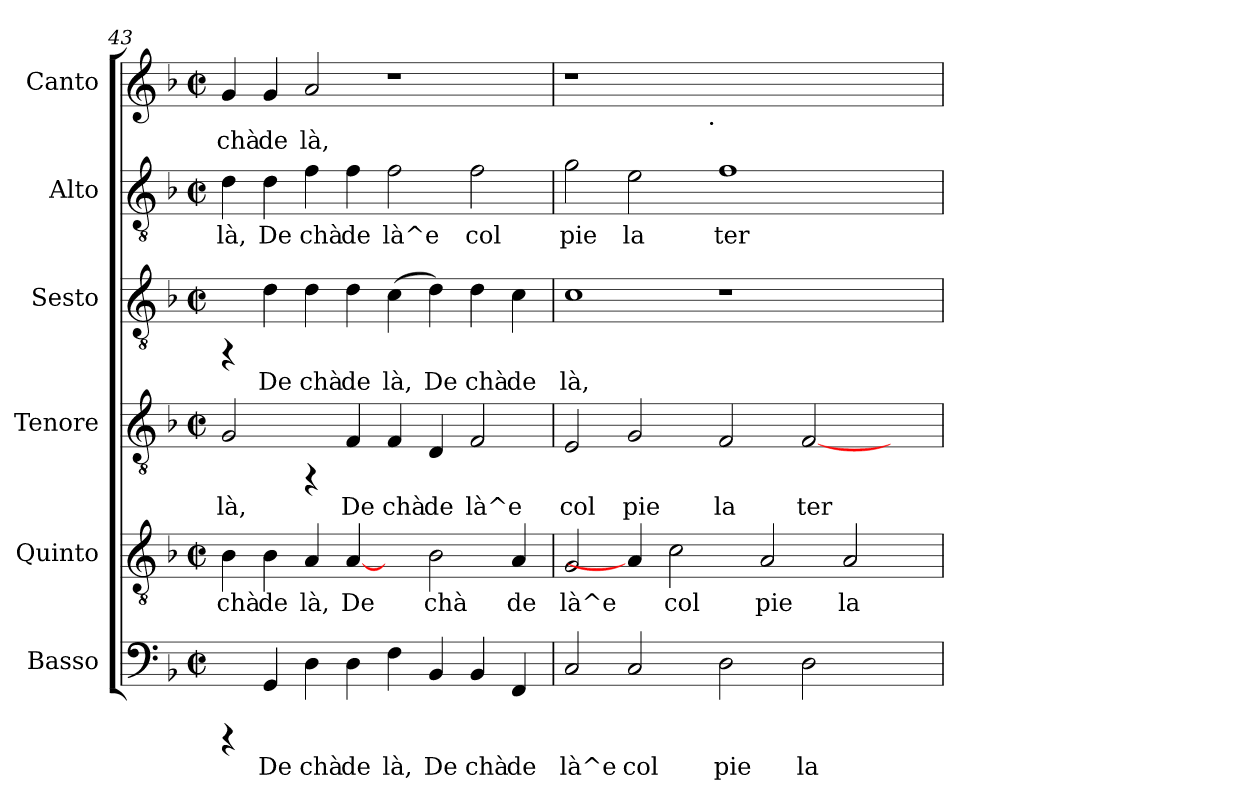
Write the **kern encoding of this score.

**kern	**text	**kern	**text	**kern	**text	**kern	**text	**kern	**text	**kern	**text
*part6	*part6	*part5	*part5	*part4	*part4	*part3	*part3	*part2	*part2	*part1	*part1
*staff6	*staff6	*staff5	*staff5	*staff4	*staff4	*staff3	*staff3	*staff2	*staff2	*staff1	*staff1
*I"Basso	*	*I"Quinto	*	*I"Tenore	*	*I"Sesto	*	*I"Alto	*	*I"Canto	*
!!LO:PB:g=z
*clefF4	*	*clefGv2	*	*clefGv2	*	*clefGv2	*	*clefGv2	*	*clefG2	*
*k[b-]	*	*k[b-]	*	*k[b-]	*	*k[b-]	*	*k[b-]	*	*k[b-]	*
*F:	*	*F:	*	*F:	*	*F:	*	*F:	*	*F:	*
*M2/2	*	*M2/2	*	*M2/2	*	*M2/2	*	*M2/2	*	*M2/2	*
*met(c|)	*	*met(c|)	*	*met(c|)	*	*met(c|)	*	*met(c|)	*	*met(c|)	*
=43	=43	=43	=43	=43	=43	=43	=43	=43	=43	=43	=43
!	!	!	!LO:LY:b:cj	!	!LO:LY:b:cj	!	!	!	!LO:LY:b:cj	!	!LO:LY:b:cj
4rCCC	.	4B-\	chà	2G/	là,	4rFF	.	4d\	là,	4g/	chà
!	!LO:LY:b:cj	!	!LO:LY:b:cj	!	!	!	!LO:LY:b:cj	!	!LO:LY:b:cj	!	!LO:LY:b:cj
4GG/	De	4B-\	de	.	.	4d\	De	4d\	De	4g/	de
!	!LO:LY:b:cj	!	!LO:LY:b:cj	!	!	!	!LO:LY:b:cj	!	!LO:LY:b:cj	!	!LO:LY:b:cj
4D\	chà	4A/	là,	4rFF	.	4d\	chà	4f\	chà	2a/	là,
!	!LO:LY:b:cj	!	!LO:LY:b:cj	!	!LO:LY:b:cj	!	!LO:LY:b:cj	!	!LO:LY:b:cj	!	!
4D\	de	[4A/	De	4F/	De	4d\	de	4f\	de	.	.
!	!LO:LY:b:cj	!	!	!	!LO:LY:b:cj	!	!LO:LY:b:cj	!	!LO:LY:b:cj	!	!
4F\	là,	4ryy	.	4F/	chà	(>4c\	là,	2f\	là^e	1r	.
!	!LO:LY:b:cj	!	!LO:LY:b:cj	!	!LO:LY:b:cj	!	!LO:LY:b:cj	!	!	!	!
4BB-/	De	2B-\	chà	4D/	de	4d\)	De	.	.	.	.
!	!LO:LY:b:cj	!	!	!	!LO:LY:b:cj	!	!LO:LY:b:cj	!	!LO:LY:b:cj	!	!
4BB-/	chà	.	.	2F/	là^e	4d\	chà	2f\	col	.	.
!	!LO:LY:b:cj	!	!LO:LY:b:cj	!	!	!	!LO:LY:b:cj	!	!	!	!
4FF/	de	4A/	de	.	.	4c\	de	.	.	.	.
=44	=44	=44	=44	=44	=44	=44	=44	=44	=44	=44	=44
!	!LO:LY:b:cj	!	!LO:LY:b:cj	!	!LO:LY:b:cj	!	!LO:LY:b:cj	!	!LO:LY:b:cj	!	!
*	*	*	*	*	*	*	*	*	*	*^	*
2C/	là^e	2G/	là^e	2E/	col	1c	là,	2g\	pie	1r	2ryy	.
!	!LO:LY:b:cj	!	!	!	!LO:LY:b:cj	!	!	!	!LO:LY:b:cj	!	!	!
2C/	col	4A/]	.	2G/	pie	.	.	2e\	la	.	4...ryy	.
!	!	!	!LO:LY:b:cj	!	!	!	!	!	!	!	!	!
.	.	2c\	col	.	.	.	.	.	.	.	.	.
!	!	!	!	!	!	!	!	!	!	!	!LO:TX:b:t=.	!
.	.	.	.	.	.	.	.	.	.	.	1ryy	.
!	!LO:LY:b:cj	!	!	!	!LO:LY:b:cj	!	!	!	!LO:LY:b:cj	!	!	!
2D\	pie	.	.	2F/	la	1r	.	1f	ter	1ryy	.	.
!	!	!	!LO:LY:b:cj	!	!	!	!	!	!	!	!	!
.	.	2A/	pie	.	.	.	.	.	.	.	.	.
!	!LO:LY:b:cj	!	!	!	!LO:LY:b:cj	!	!	!	!	!	!	!
2D\	la	.	.	[<2F/	ter	.	.	.	.	.	.	.
!	!	!	!LO:LY:b:cj	!	!	!	!	!	!	!	!	!
.	.	2A/	la	.	.	.	.	.	.	.	.	.
.	.	.	.	.	.	.	.	.	.	.	4ryy	.
4ryy	.	.	.	4ryy	.	4ryy	.	4ryy	.	4ryy	.	.
.	.	.	.	.	.	.	.	.	.	.	32ryy	.
*	*	*	*	*	*	*	*	*	*	*v	*v	*
=	=	=	=	=	=	=	=	=	=	=	=
*-	*-	*-	*-	*-	*-	*-	*-	*-	*-	*-	*-
